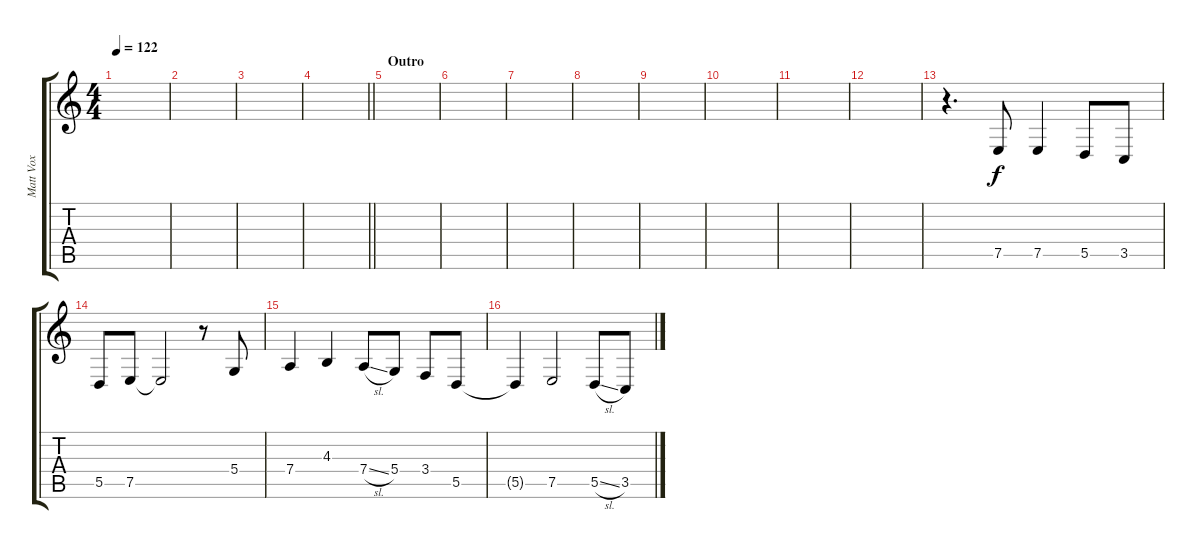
\track ("Matt Vox" "Matt Vox") {instrument altosax}
\staff {score tabs}
\tuning (E4 B3 G3 D3 A2 E2) {hide}
\ts (4 4)
\tempo 122
\clef g2
\ks c
|
|
|
\barLineRight lightlight
|
\section ("" "Outro")
|
|
|
|
|
|
|
|
r.4{d} 7.5.8 7.5.4 5.5.8 3.5.8 |
5.5.8 7.5.8 7.5{t}.2 r.8 5.4.8 |
7.4.4 4.3.4 7.4{sl}.8 5.4.8 3.4.8 5.5.8 |
5.5{t}.4 7.5.2 5.5{sl}.8 3.5.8
